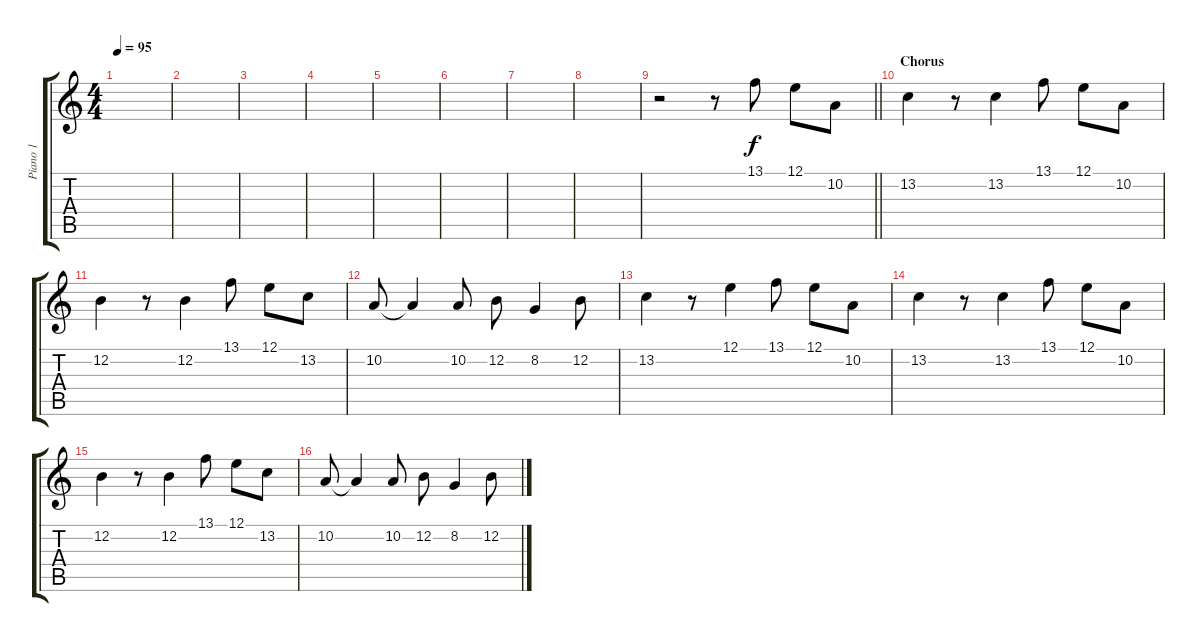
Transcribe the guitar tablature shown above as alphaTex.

\track ("Piano 1" "Piano 1") {instrument acousticgrandpiano}
\staff {score tabs}
\tuning (E4 B3 G3 D3 A2 E2) {hide}
\ts (4 4)
\tempo 95
\clef g2
\ks c
|
|
|
|
|
|
|
|
\barLineRight lightlight
r.2 r.8 13.1.8 12.1.8 10.2.8 |
\section ("" "Chorus")
13.2.4 r.8 13.2.4 13.1.8 12.1.8 10.2.8 |
12.2.4 r.8 12.2.4 13.1.8 12.1.8 13.2.8 |
10.2.8 10.2{t}.4 10.2.8 12.2.8 8.2.4 12.2.8 |
13.2.4 r.8 12.1.4 13.1.8 12.1.8 10.2.8 |
13.2.4 r.8 13.2.4 13.1.8 12.1.8 10.2.8 |
12.2.4 r.8 12.2.4 13.1.8 12.1.8 13.2.8 |
10.2.8 10.2{t}.4 10.2.8 12.2.8 8.2.4 12.2.8
